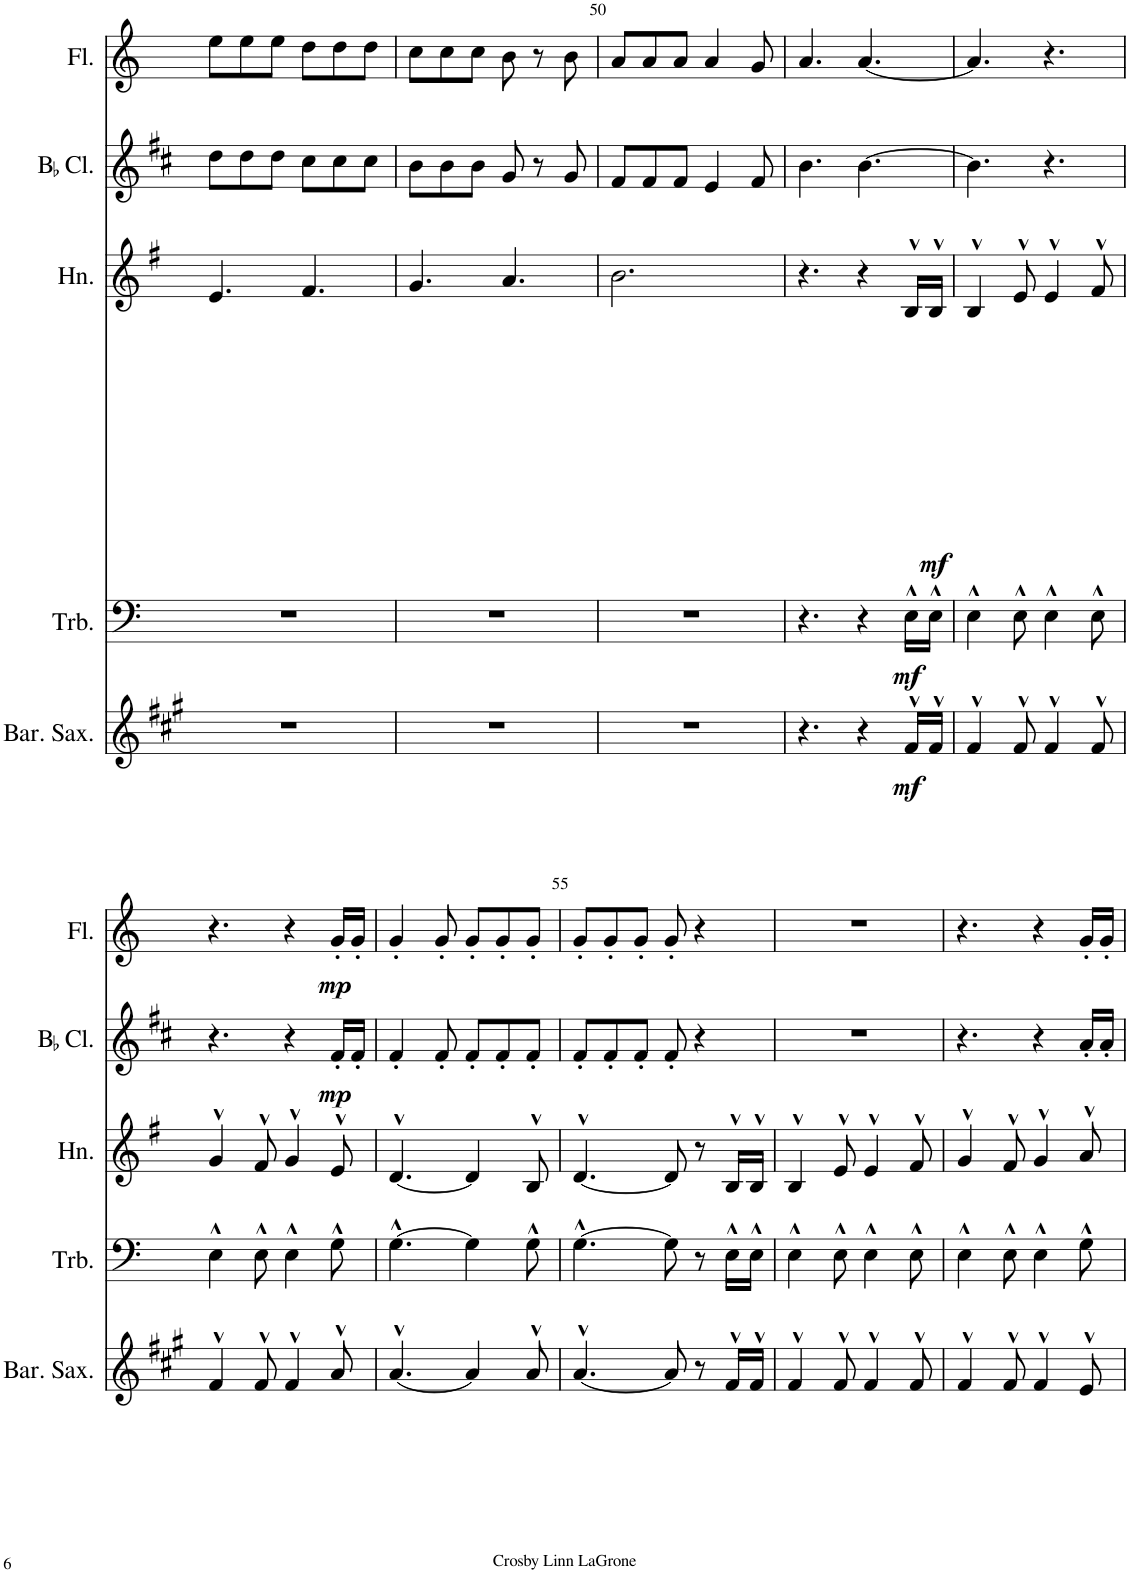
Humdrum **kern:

**kern	**dynam	**kern	**dynam	**kern	**dynam	**kern	**dynam	**kern	**dynam
*part5	*part5	*part4	*part4	*part3	*part3	*part2	*part2	*part1	*part1
*staff5	*staff5	*staff4	*staff4	*staff3	*staff3	*staff2	*staff2	*staff1	*staff1
*I"Baritone Saxophone	*	*I"Trombone	*	*I"Horn	*	*I"BaccidentalFlat Clarinet	*	*I"Flute	*
*I'Bar. Sax.	*	*I'Trb.	*	*I'Hn.	*	*I'BaccidentalFlat Cl.	*	*I'Fl.	*
!!LO:PB:g=z
*clefG2	*	*clefF4	*	*clefG2	*	*clefG2	*	*clefG2	*
*Trd12c21	*	*	*	*Trd4c7	*	*Trd1c2	*	*	*
*k[f#c#g#]	*	*k[]	*	*k[f#]	*	*k[f#c#]	*	*k[]	*
*M6/8	*	*M6/8	*	*M6/8	*	*M6/8	*	*M6/8	*
=48	=48	=48	=48	=48	=48	=48	=48	=48	=48
2.r	.	2.r	.	4.e/	.	8dd\L	.	8ee\L	.
.	.	.	.	.	.	8dd\	.	8ee\	.
.	.	.	.	.	.	8dd\J	.	8ee\J	.
.	.	.	.	4.f#/	.	8cc#\L	.	8dd\L	.
.	.	.	.	.	.	8cc#\	.	8dd\	.
.	.	.	.	.	.	8cc#\J	.	8dd\J	.
=49	=49	=49	=49	=49	=49	=49	=49	=49	=49
2.r	.	2.r	.	4.g/	.	8b\L	.	8cc\L	.
.	.	.	.	.	.	8b\	.	8cc\	.
.	.	.	.	.	.	8b\J	.	8cc\J	.
.	.	.	.	4.a/	.	8g/	.	8b\	.
.	.	.	.	.	.	8r	.	8r	.
.	.	.	.	.	.	8g/	.	8b\	.
=50	=50	=50	=50	=50	=50	=50	=50	=50	=50
2.r	.	2.r	.	2.b\	.	8f#/L	.	8a/L	.
.	.	.	.	.	.	8f#/	.	8a/	.
.	.	.	.	.	.	8f#/J	.	8a/J	.
.	.	.	.	.	.	4e/	.	4a/	.
.	.	.	.	.	.	8f#/	.	8g/	.
=51	=51	=51	=51	=51	=51	=51	=51	=51	=51
4.r	.	4.r	.	4.r	.	4.b\	.	4.a/	.
4r	.	4r	.	4r	.	[4.b\	.	[4.a/	.
!	!LO:DY:b	!	!LO:DY:b	!	!LO:DY:b	!	!	!	!
16f#^^/LL	mf	16E^^\LL	mf	16B^^/LL	mf	.	.	.	.
16f#^^/JJ	.	16E^^\JJ	.	16B^^/JJ	.	.	.	.	.
=52	=52	=52	=52	=52	=52	=52	=52	=52	=52
4f#^^/	.	4E^^\	.	4B^^/	.	4.b\]	.	4.a/]	.
8f#^^/	.	8E^^\	.	8e^^/	.	.	.	.	.
4f#^^/	.	4E^^\	.	4e^^/	.	4.r	.	4.r	.
8f#^^/	.	8E^^\	.	8f#^^/	.	.	.	.	.
!!LO:LB:g=z
=53	=53	=53	=53	=53	=53	=53	=53	=53	=53
4f#^^/	.	4E^^\	.	4g^^/	.	4.r	.	4.r	.
8f#^^/	.	8E^^\	.	8f#^^/	.	.	.	.	.
4f#^^/	.	4E^^\	.	4g^^/	.	4r	.	4r	.
!	!	!	!	!	!	!	!LO:DY:b	!	!LO:DY:b
8a^^/	.	8G^^\	.	8e^^/	.	16f#'/LL	mp	16g'/LL	mp
.	.	.	.	.	.	16f#'/JJ	.	16g'/JJ	.
=54	=54	=54	=54	=54	=54	=54	=54	=54	=54
[4.a^^/	.	[4.G^^\	.	[4.d^^/	.	4f#'/	.	4g'/	.
.	.	.	.	.	.	8f#'/	.	8g'/	.
4a/]	.	4G\]	.	4d/]	.	8f#'/L	.	8g'/L	.
.	.	.	.	.	.	8f#'/	.	8g'/	.
8a^^/	.	8G^^\	.	8B^^/	.	8f#'/J	.	8g'/J	.
=55	=55	=55	=55	=55	=55	=55	=55	=55	=55
[4.a^^/	.	[4.G^^\	.	[4.d^^/	.	8f#'/L	.	8g'/L	.
.	.	.	.	.	.	8f#'/	.	8g'/	.
.	.	.	.	.	.	8f#'/J	.	8g'/J	.
8a/]	.	8G\]	.	8d/]	.	8f#'/	.	8g'/	.
8r	.	8r	.	8r	.	4r	.	4r	.
16f#^^/LL	.	16E^^\LL	.	16B^^/LL	.	.	.	.	.
16f#^^/JJ	.	16E^^\JJ	.	16B^^/JJ	.	.	.	.	.
=56	=56	=56	=56	=56	=56	=56	=56	=56	=56
4f#^^/	.	4E^^\	.	4B^^/	.	2.r	.	2.r	.
8f#^^/	.	8E^^\	.	8e^^/	.	.	.	.	.
4f#^^/	.	4E^^\	.	4e^^/	.	.	.	.	.
8f#^^/	.	8E^^\	.	8f#^^/	.	.	.	.	.
=57	=57	=57	=57	=57	=57	=57	=57	=57	=57
4f#^^/	.	4E^^\	.	4g^^/	.	4.r	.	4.r	.
8f#^^/	.	8E^^\	.	8f#^^/	.	.	.	.	.
4f#^^/	.	4E^^\	.	4g^^/	.	4r	.	4r	.
8e^^/	.	8G^^\	.	8a^^/	.	16a'/LL	.	16g'/LL	.
.	.	.	.	.	.	16a'/JJ	.	16g'/JJ	.
=	=	=	=	=	=	=	=	=	=
*-	*-	*-	*-	*-	*-	*-	*-	*-	*-
